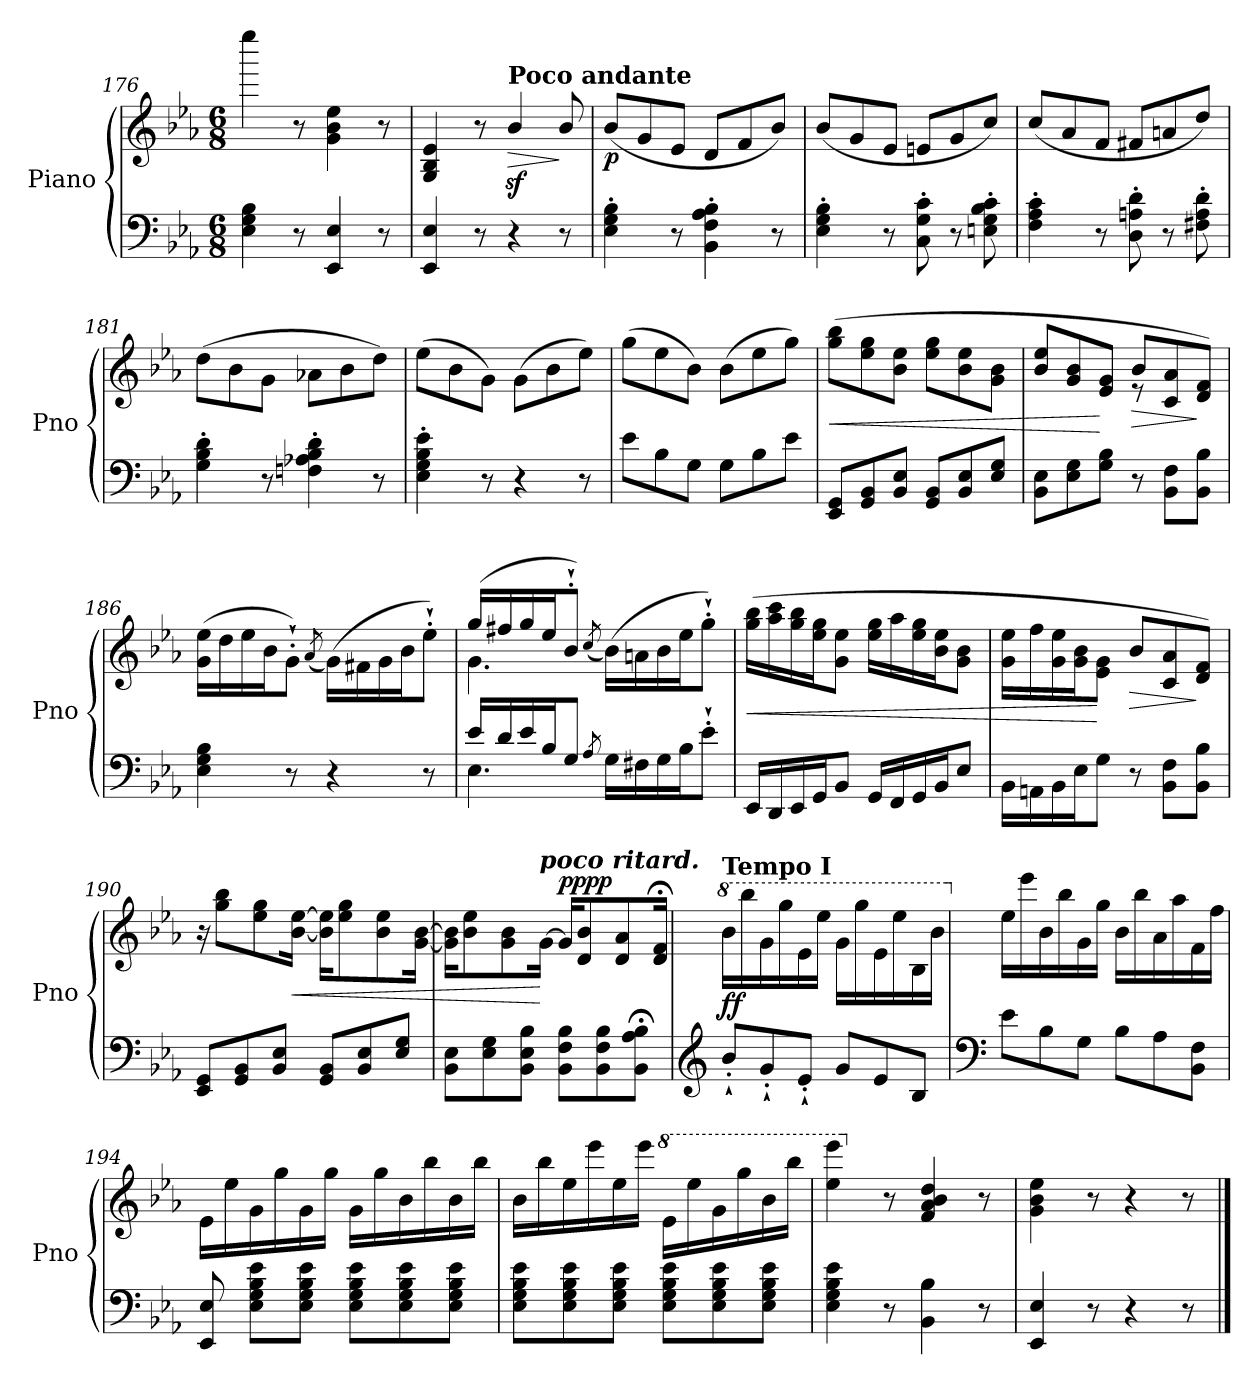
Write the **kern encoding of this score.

**kern	**kern	**dynam
*part1	*part1	*part1
*staff2	*staff1	*staff1/2
*I"Piano	*	*
*I'Pno	*	*
*clefF4	*clefG2	*
*k[b-e-a-]	*k[b-e-a-]	*
*M6/8	*M6/8	*
=176	=176	=176
4E-\ 4G\ 4B-\	4eeee-\	.
8r	8r	.
4EE-/ 4E-/	4g\ 4b-\ 4ee-\	.
8r	8r	.
=177	=177	=177
4EE-/ 4E-/	4G/ 4B-/ 4e-/	.
8r	8r	.
!	!LO:TX:a:B:t=Poco andante	!
!	!	!LO:HP:b
4r	4b-z</	>
8r	8b-/	]
=178	=178	=178
!	!	!LO:DY:b
4E-\' 4G\' 4B-\'	(8b-/L	p
.	8g/	.
8r	8e-/J	.
4BB-\' 4F\' 4A-\' 4B-\'	8d/L	.
.	8f/	.
8r	8b-/J)	.
!!LO:PB:g=z
=179	=179	=179
4E-\' 4G\' 4B-\'	(8b-/L	.
.	8g/	.
8r	8e-/J	.
8C\' 8G\' 8c\'	8en/L	.
8r	8g/	.
8En\' 8G\' 8B-\' 8c\'	8cc/J)	.
=180	=180	=180
4F\' 4A-\' 4c\'	(8cc/L	.
.	8a-/	.
8r	8f/J	.
8D\' 8An\' 8d\'	8f#X/L	.
8r	8an/	.
8F#X\' 8A\' 8d\'	8dd/J)	.
=181	=181	=181
4G\' 4B-\' 4d\'	(8dd\L	.
.	8b-\	.
8r	8g\J	.
4Fn\' 4A-X\' 4B-\' 4d\'	8a-X\L	.
.	8b-\	.
8r	8dd\J)	.
=182	=182	=182
4E-\' 4G\' 4B-\' 4e-\'	(8ee-\L	.
!	!	!LO:DY:b
.	8b-\	other-dynamics
8r	8g\J)	.
4r	(8g\L	.
.	8b-\	.
8r	8ee-\J)	.
=183	=183	=183
8e-\L	(8gg\L	.
8B-\	8ee-\	.
8G\J	8b-\J)	.
8G\L	(8b-\L	.
8B-\	8ee-\	.
8e-\J	8gg\J)	.
=184	=184	=184
!	!	!LO:HP:b
8EE-/ 8GG/L	(8gg\ 8bb-\L	<
8GG/ 8BB-/	8ee-\ 8gg\	.
8BB-/ 8E-/J	8b-\ 8ee-\J	.
8GG/ 8BB-/L	8ee-\ 8gg\L	.
8BB-/ 8E-/	8b-\ 8ee-\	.
8E-/ 8G/J	8g\ 8b-\J	.
!!LO:LB:g=z
=185	=185	=185
*	*^	*
8BB-\ 8E-\L	8b-/ 8ee-/L	4.ryy	.
8E-\ 8G\	8g/ 8b-/	.	.
8G\ 8B-\J	8e-/ 8g/J	.	[
!	!	!	!LO:HP:b
8r	8b-/L	8r	>
8BB-\ 8F\L	8c/ 8a-/	4ryy	.
8BB-\ 8B-\J	8d/ 8f/J)	.	]
*	*v	*v	*
=186	=186	=186
4E-\ 4G\ 4B-\	(16g\ 16ee-\LL	.
.	16dd\	.
.	16ee-\	.
.	16b-\J	.
8r	8g`'\J)	.
.	(8qa-/	.
4r	(16g\LL)	.
.	16f#X\	.
.	16g\	.
.	16b-\J	.
8r	8ee-`'\J)	.
=187	=187	=187
*^	*^	*
16e-/LL	4.E-\	(>16gg/LL	4.g\	.
16d/	.	16ff#X/	.	.
16e-/	.	16gg/	.	.
16B-/J	.	16ee-/J	.	.
8G/J	.	8b-`'/J)	.	.
8qA-/	.	(8qcc/	.	.
16G\LL	4.ryy	(>16b-\LL)	4.ryy	.
16F#X\	.	16an\	.	.
16G\	.	16b-\	.	.
16B-\J	.	16ee-\J	.	.
8e-`'\J	.	8gg`'\J)	.	.
*v	*v	*	*	*
*	*v	*v	*
=188	=188	=188
!	!	!LO:HP:b
16EE-/LL	(16gg\ 16bb-\LL	<
16DD/	16aa-\ 16ccc\	.
16EE-/	16gg\ 16bb-\	.
16GG/J	16ee-\ 16gg\J	.
8BB-/J	8g\ 8ee-\J	.
16GG/LL	16ee-\ 16gg\LL	.
16FF/	16aa-\	.
16GG/	16ee-\ 16gg\	.
16BB-/J	16b-\ 16ee-\J	.
8E-/J	8g\ 8b-\J	.
!!LO:LB:g=z
=189	=189	=189
16BB-\LL	16g\ 16ee-\LL	.
16AAn\	16ff\	.
16BB-\	16g\ 16ee-\	.
16E-\J	16g\ 16b-\J	.
8G\J	8e-\ 8g\J	[
!	!	!LO:HP:b
8r	8b-/L	>
8BB-\ 8F\L	8c/ 8a-/	.
8BB-\ 8B-\J	8d/ 8f/J)	]
=190	=190	=190
8EE-/ 8GG/L	16r	.
.	8gg\ 8bb-\L	.
8GG/ 8BB-/	.	.
.	8ee-\ 8gg\	.
8BB-/ 8E-/J	.	.
!	!	!LO:HP:b
.	[16b-\ [16ee-\Jk	<
8GG/ 8BB-/L	16b-\] 16ee-\]KL	.
.	8ee-\ 8gg\	.
8BB-/ 8E-/	.	.
.	8b-\ 8ee-\	.
8E-/ 8G/J	.	.
.	[16g\ [16b-\Jk	.
=191	=191	=191
8BB-\ 8E-\L	16g\] 16b-\]KL	.
.	8b-\ 8ee-\	.
8E-\ 8G\	.	.
.	8g\ 8b-\	.
8BB-\ 8E-\ 8B-\J	.	.
!	!LO:TX:a:Bi:t=poco ritard.	!
.	[16g\Jk	[
!	!	!LO:DY:b=2
!	!	!LO:DY:n=1:a
8BB-\ 8F\ 8B-\L	16g/KL]	pp pp
.	8d/ 8b-/	.
8BB-\ 8F\ 8B-\	.	.
.	8d/ 8a-/	.
8BB-\;< 8A-\;< 8B-\;<J	.	.
.	16d/;< 16f/;<Jk	.
=192	=192	=192
*clefG2	*	*
*	*8va	*
!	!LO:TX:a:B:t=Tempo I	!
!	!	!LO:DY:b
8b-`'/L	16bb-\LL	ff
.	16bbb-\	.
8g`'/	16gg\	.
.	16ggg\	.
8e-`'/J	16ee-\	.
.	16eee-\JJ	.
8g/L	16gg\LL	.
.	16ggg\	.
8e-/	16ee-\	.
.	16eee-\	.
8B-/J	16b-\	.
.	16bb-\JJ	.
!!LO:LB:g=z
=193	=193	=193
*clefF4	*	*
*	*X8va	*
8e-\L	16ee-\LL	.
.	16eee-\	.
8B-\	16b-\	.
.	16bb-\	.
8G\J	16g\	.
.	16gg\JJ	.
8B-\L	16b-\LL	.
.	16bb-\	.
8A-\	16a-\	.
.	16aa-\	.
8BB-\ 8F\J	16f\	.
.	16ff\JJ	.
=194	=194	=194
8EE-/ 8E-/	16e-\LL	.
.	16ee-\	.
8E-\ 8G\ 8B-\ 8e-\L	16g\	.
.	16gg\	.
8E-\ 8G\ 8B-\ 8e-\J	16g\	.
.	16gg\JJ	.
8E-\ 8G\ 8B-\ 8e-\L	16g\LL	.
.	16gg\	.
8E-\ 8G\ 8B-\ 8e-\	16b-\	.
.	16bb-\	.
8E-\ 8G\ 8B-\ 8e-\J	16b-\	.
.	16bb-\JJ	.
=195	=195	=195
8E-\ 8G\ 8B-\ 8e-\L	16b-\LL	.
.	16bb-\	.
8E-\ 8G\ 8B-\ 8e-\	16ee-\	.
.	16eee-\	.
8E-\ 8G\ 8B-\ 8e-\J	16ee-\	.
.	16eee-\JJ	.
*	*8va	*
8E-\ 8G\ 8B-\ 8e-\L	16ee-\LL	.
.	16eee-\	.
8E-\ 8G\ 8B-\ 8e-\	16gg\	.
.	16ggg\	.
8E-\ 8G\ 8B-\ 8e-\J	16bb-\	.
.	16bbb-\JJ	.
=196	=196	=196
4E-\ 4G\ 4B-\ 4e-\	4eee-\ 4eeee-\	.
*	*X8va	*
8r	8r	.
4BB-\ 4B-\	4f/ 4a-/ 4b-/ 4dd/	.
8r	8r	.
=197	=197	=197
4EE-/ 4E-/	4g\ 4b-\ 4ee-\	.
8r	8r	.
4r	4r	.
8r	8r	.
==	==	==
*-	*-	*-
